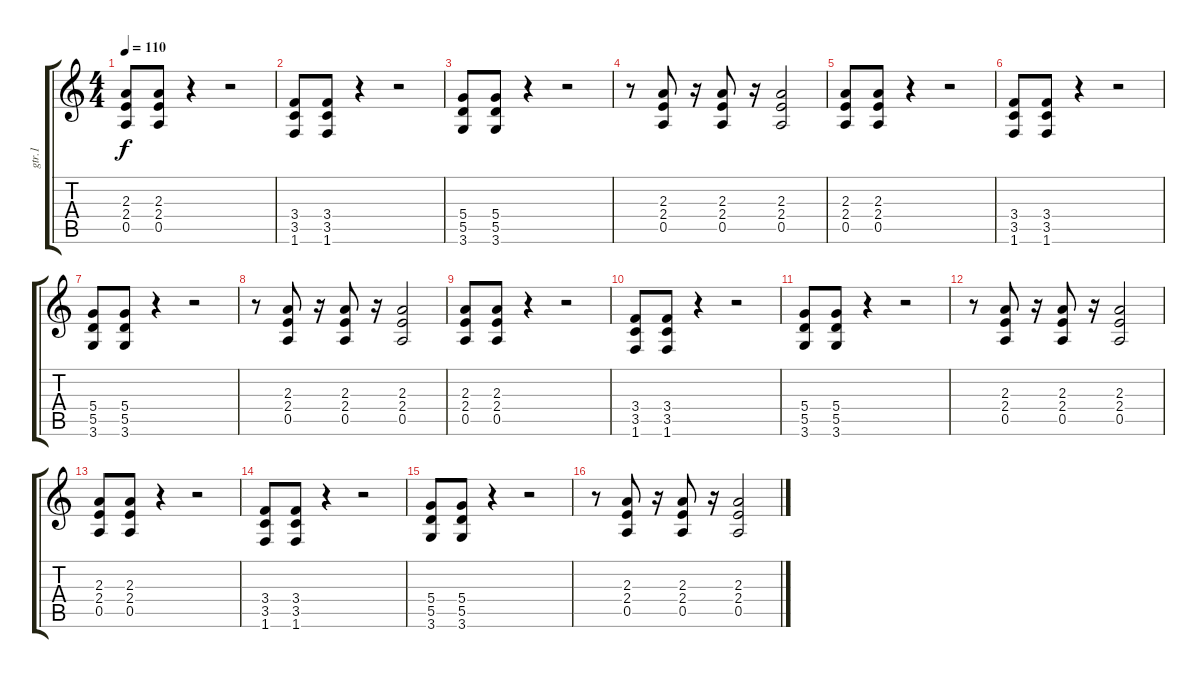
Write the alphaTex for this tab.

\track ("gtr.1" "gtr.1") {instrument overdrivenguitar}
\staff {score tabs}
\tuning (E4 B3 G3 D3 A2 E2) {hide}
\ts (4 4)
\tempo 110
\clef g2
\ks c
(2.3 2.4 0.5).8{dy f instrument overdrivenguitar} (2.3 2.4 0.5).8 r.4 r.2 |
(3.4 3.5 1.6).8 (3.4 3.5 1.6).8 r.4 r.2 |
(5.4 5.5 3.6).8 (5.4 5.5 3.6).8 r.4 r.2 |
r.8 (2.3 2.4 0.5).8 r.16 (2.3 2.4 0.5).8 r.16 (2.3 2.4 0.5).2 |
(2.3 2.4 0.5).8 (2.3 2.4 0.5).8 r.4 r.2 |
(3.4 3.5 1.6).8 (3.4 3.5 1.6).8 r.4 r.2 |
(5.4 5.5 3.6).8 (5.4 5.5 3.6).8 r.4 r.2 |
r.8 (2.3 2.4 0.5).8 r.16 (2.3 2.4 0.5).8 r.16 (2.3 2.4 0.5).2 |
(2.3 2.4 0.5).8 (2.3 2.4 0.5).8 r.4 r.2 |
(3.4 3.5 1.6).8 (3.4 3.5 1.6).8 r.4 r.2 |
(5.4 5.5 3.6).8 (5.4 5.5 3.6).8 r.4 r.2 |
r.8 (2.3 2.4 0.5).8 r.16 (2.3 2.4 0.5).8 r.16 (2.3 2.4 0.5).2 |
(2.3 2.4 0.5).8 (2.3 2.4 0.5).8 r.4 r.2 |
(3.4 3.5 1.6).8 (3.4 3.5 1.6).8 r.4 r.2 |
(5.4 5.5 3.6).8 (5.4 5.5 3.6).8 r.4 r.2 |
r.8 (2.3 2.4 0.5).8 r.16 (2.3 2.4 0.5).8 r.16 (2.3 2.4 0.5).2
